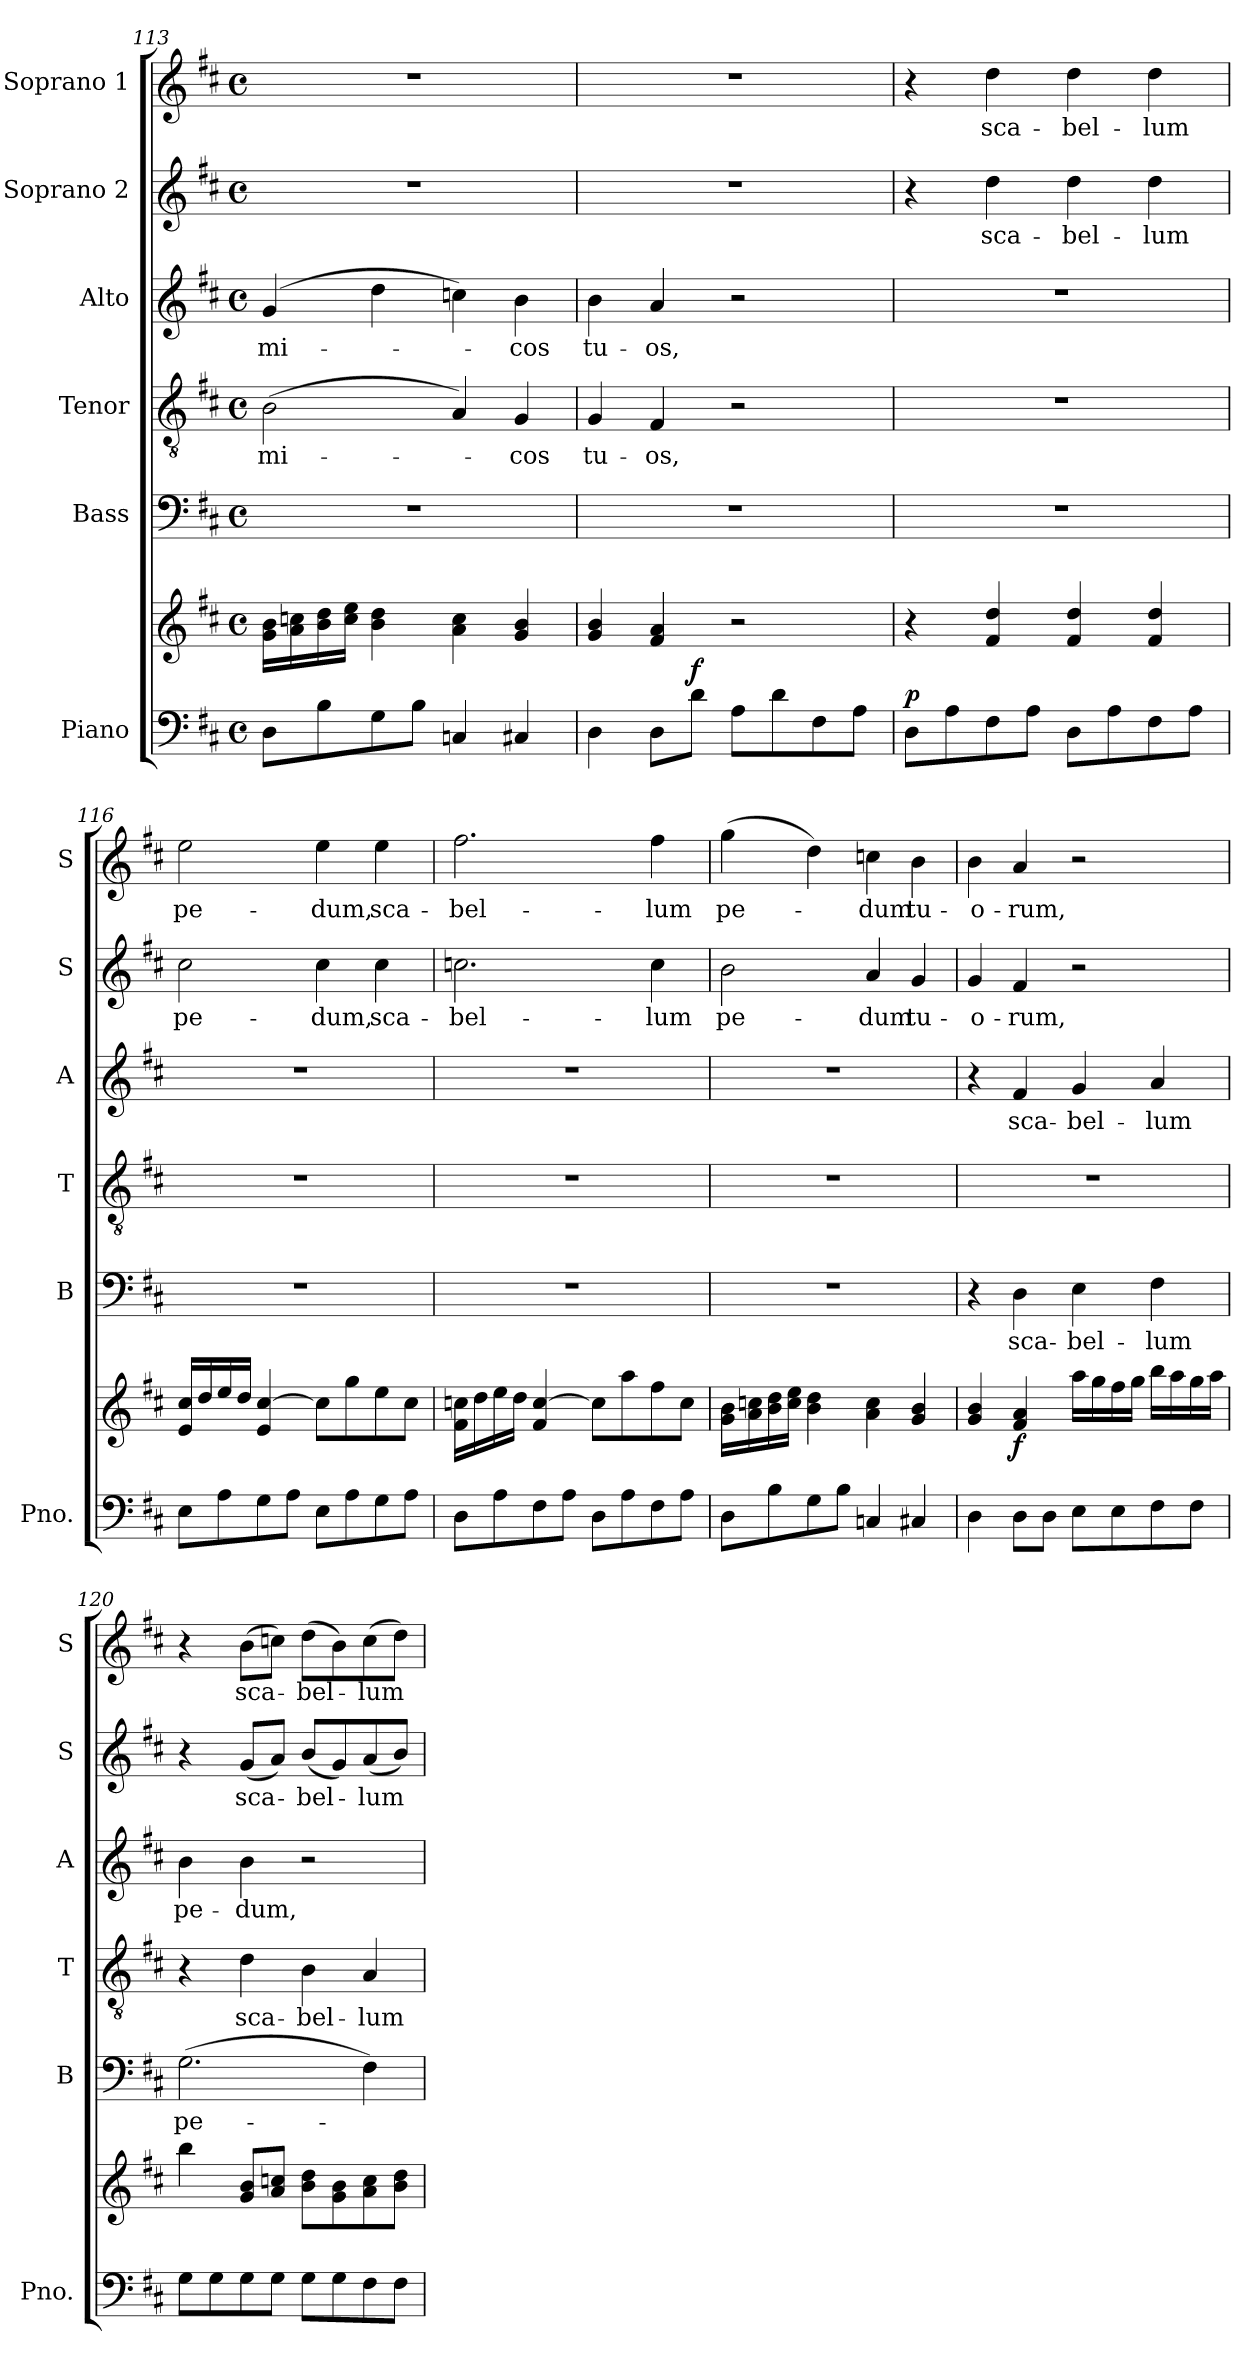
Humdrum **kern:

**kern	**kern	**dynam	**kern	**text	**kern	**text	**kern	**text	**kern	**text	**kern	**text
*part6	*part6	*part6	*part5	*part5	*part4	*part4	*part3	*part3	*part2	*part2	*part1	*part1
*staff7	*staff6	*staff6/7	*staff5	*staff5	*staff4	*staff4	*staff3	*staff3	*staff2	*staff2	*staff1	*staff1
*I"Piano	*	*	*I"Bass	*	*I"Tenor	*	*I"Alto	*	*I"Soprano 2	*	*I"Soprano 1	*
*I'Pno.	*	*	*I'B	*	*I'T	*	*I'A	*	*I'S	*	*I'S	*
*clefF4	*clefG2	*	*clefF4	*	*clefGv2	*	*clefG2	*	*clefG2	*	*clefG2	*
*k[f#c#]	*k[f#c#]	*	*k[f#c#]	*	*k[f#c#]	*	*k[f#c#]	*	*k[f#c#]	*	*k[f#c#]	*
*D:	*D:	*	*D:	*	*D:	*	*D:	*	*D:	*	*D:	*
*M4/4	*M4/4	*	*M4/4	*	*M4/4	*	*M4/4	*	*M4/4	*	*M4/4	*
*met(c)	*met(c)	*	*met(c)	*	*met(c)	*	*met(c)	*	*met(c)	*	*met(c)	*
=113	=113	=113	=113	=113	=113	=113	=113	=113	=113	=113	=113	=113
!	!	!	!	!	!	!LO:LY:b	!	!LO:LY:b	!	!	!	!
8D\L	16g\ 16b\LL	.	1r	.	(2B\	-mi-	(4g/	-mi-	1r	.	1r	.
.	16a\ 16ccn\	.	.	.	.	.	.	.	.	.	.	.
8B\	16b\ 16dd\	.	.	.	.	.	.	.	.	.	.	.
.	16cc\ 16ee\JJ	.	.	.	.	.	.	.	.	.	.	.
8G\	4b\ 4dd\	.	.	.	.	.	4dd\	.	.	.	.	.
8B\J	.	.	.	.	.	.	.	.	.	.	.	.
4Cn/	4a\ 4cc\	.	.	.	4A/)	.	4ccn\)	.	.	.	.	.
!	!	!	!	!	!	!LO:LY:b	!	!LO:LY:b	!	!	!	!
4C#X/	4g/ 4b/	.	.	.	4G/	-cos	4b\	-cos	.	.	.	.
=114	=114	=114	=114	=114	=114	=114	=114	=114	=114	=114	=114	=114
!	!	!	!	!	!	!LO:LY:b	!	!LO:LY:b	!	!	!	!
4D\	4g/ 4b/	.	1r	.	4G/	tu-	4b\	tu-	1r	.	1r	.
!	!	!	!	!	!	!LO:LY:b	!	!LO:LY:b	!	!	!	!
8D\L	4f#/ 4a/	.	.	.	4F#/	-os,	4a/	-os,	.	.	.	.
!	!	!LO:DY:a=2	!	!	!	!	!	!	!	!	!	!
8d\J	.	f	.	.	.	.	.	.	.	.	.	.
8A\L	2r	.	.	.	2r	.	2r	.	.	.	.	.
8d\	.	.	.	.	.	.	.	.	.	.	.	.
8F#\	.	.	.	.	.	.	.	.	.	.	.	.
8A\J	.	.	.	.	.	.	.	.	.	.	.	.
!!LO:LB:g=z
=115	=115	=115	=115	=115	=115	=115	=115	=115	=115	=115	=115	=115
!	!	!LO:DY:a=2	!	!	!	!	!	!	!	!	!	!
8D\L	4r	p	1r	.	1r	.	1r	.	4r	.	4r	.
8A\	.	.	.	.	.	.	.	.	.	.	.	.
!	!	!	!	!	!	!	!	!	!	!LO:LY:b	!	!LO:LY:b
8F#\	4f#/ 4dd/	.	.	.	.	.	.	.	4dd\	sca-	4dd\	sca-
8A\J	.	.	.	.	.	.	.	.	.	.	.	.
!	!	!	!	!	!	!	!	!	!	!LO:LY:b	!	!LO:LY:b
8D\L	4f#/ 4dd/	.	.	.	.	.	.	.	4dd\	-bel-	4dd\	-bel-
8A\	.	.	.	.	.	.	.	.	.	.	.	.
!	!	!	!	!	!	!	!	!	!	!LO:LY:b	!	!LO:LY:b
8F#\	4f#/ 4dd/	.	.	.	.	.	.	.	4dd\	-lum	4dd\	-lum
8A\J	.	.	.	.	.	.	.	.	.	.	.	.
=116	=116	=116	=116	=116	=116	=116	=116	=116	=116	=116	=116	=116
!	!	!	!	!	!	!	!	!	!	!LO:LY:b	!	!LO:LY:b
8E\L	16e/ 16cc#/LL	.	1r	.	1r	.	1r	.	2cc#\	pe-	2ee\	pe-
.	16dd/	.	.	.	.	.	.	.	.	.	.	.
8A\	16ee/	.	.	.	.	.	.	.	.	.	.	.
.	16dd/JJ	.	.	.	.	.	.	.	.	.	.	.
8G\	4e/ [4cc#/	.	.	.	.	.	.	.	.	.	.	.
8A\J	.	.	.	.	.	.	.	.	.	.	.	.
!	!	!	!	!	!	!	!	!	!	!LO:LY:b	!	!LO:LY:b
8E\L	8cc#\L]	.	.	.	.	.	.	.	4cc#\	-dum,	4ee\	-dum,
8A\	8gg\	.	.	.	.	.	.	.	.	.	.	.
!	!	!	!	!	!	!	!	!	!	!LO:LY:b	!	!LO:LY:b
8G\	8ee\	.	.	.	.	.	.	.	4cc#\	sca-	4ee\	sca-
8A\J	8cc#\J	.	.	.	.	.	.	.	.	.	.	.
=117	=117	=117	=117	=117	=117	=117	=117	=117	=117	=117	=117	=117
!	!	!	!	!	!	!	!	!	!	!LO:LY:b	!	!LO:LY:b
8D\L	16f#\ 16ccn\LL	.	1r	.	1r	.	1r	.	2.ccn\	-bel-	2.ff#\	-bel-
.	16dd\	.	.	.	.	.	.	.	.	.	.	.
8A\	16ee\	.	.	.	.	.	.	.	.	.	.	.
.	16dd\JJ	.	.	.	.	.	.	.	.	.	.	.
8F#\	4f#/ [4cc/	.	.	.	.	.	.	.	.	.	.	.
8A\J	.	.	.	.	.	.	.	.	.	.	.	.
8D\L	8cc\L]	.	.	.	.	.	.	.	.	.	.	.
8A\	8aa\	.	.	.	.	.	.	.	.	.	.	.
!	!	!	!	!	!	!	!	!	!	!LO:LY:b	!	!LO:LY:b
8F#\	8ff#\	.	.	.	.	.	.	.	4cc\	-lum	4ff#\	-lum
8A\J	8cc\J	.	.	.	.	.	.	.	.	.	.	.
!!LO:PB:g=z
=118	=118	=118	=118	=118	=118	=118	=118	=118	=118	=118	=118	=118
!	!	!	!	!	!	!	!	!	!	!LO:LY:b	!	!LO:LY:b
8D\L	16g\ 16b\LL	.	1r	.	1r	.	1r	.	2b\	pe-	(4gg\	pe-
.	16a\ 16ccn\	.	.	.	.	.	.	.	.	.	.	.
8B\	16b\ 16dd\	.	.	.	.	.	.	.	.	.	.	.
.	16cc\ 16ee\JJ	.	.	.	.	.	.	.	.	.	.	.
8G\	4b\ 4dd\	.	.	.	.	.	.	.	.	.	4dd\)	.
8B\J	.	.	.	.	.	.	.	.	.	.	.	.
!	!	!	!	!	!	!	!	!	!	!LO:LY:b	!	!LO:LY:b
4Cn/	4a\ 4cc\	.	.	.	.	.	.	.	4a/	-dum	4ccn\	-dum
!	!	!	!	!	!	!	!	!	!	!LO:LY:b	!	!LO:LY:b
4C#X/	4g/ 4b/	.	.	.	.	.	.	.	4g/	tu-	4b\	tu-
=119	=119	=119	=119	=119	=119	=119	=119	=119	=119	=119	=119	=119
!	!	!	!	!	!	!	!	!	!	!LO:LY:b	!	!LO:LY:b
4D\	4g/ 4b/	.	4r	.	1r	.	4r	.	4g/	-o-	4b\	-o-
!	!	!LO:DY:b	!	!LO:LY:b	!	!	!	!LO:LY:b	!	!LO:LY:b	!	!LO:LY:b
8D\L	4f#/ 4a/	f	4D\	sca-	.	.	4f#/	sca-	4f#/	-rum,	4a/	-rum,
8D\J	.	.	.	.	.	.	.	.	.	.	.	.
!	!	!	!	!LO:LY:b	!	!	!	!LO:LY:b	!	!	!	!
8E\L	16aa\LL	.	4E\	-bel-	.	.	4g/	-bel-	2r	.	2r	.
.	16gg\	.	.	.	.	.	.	.	.	.	.	.
8E\	16ff#\	.	.	.	.	.	.	.	.	.	.	.
.	16gg\JJ	.	.	.	.	.	.	.	.	.	.	.
!	!	!	!	!LO:LY:b	!	!	!	!LO:LY:b	!	!	!	!
8F#\	16bb\LL	.	4F#\	-lum	.	.	4a/	-lum	.	.	.	.
.	16aa\	.	.	.	.	.	.	.	.	.	.	.
8F#\J	16gg\	.	.	.	.	.	.	.	.	.	.	.
.	16aa\JJ	.	.	.	.	.	.	.	.	.	.	.
=120	=120	=120	=120	=120	=120	=120	=120	=120	=120	=120	=120	=120
!	!	!	!	!LO:LY:b	!	!	!	!LO:LY:b	!	!	!	!
8G\L	4bb\	.	(2.G\	pe-	4r	.	4b\	pe-	4r	.	4r	.
8G\	.	.	.	.	.	.	.	.	.	.	.	.
!	!	!	!	!	!	!LO:LY:b	!	!LO:LY:b	!	!LO:LY:b	!	!LO:LY:b
8G\	8g/ 8b/L	.	.	.	4d\	sca-	4b\	-dum,	(<8g/L	sca-	(8b\L	sca-
8G\J	8a/ 8ccn/J	.	.	.	.	.	.	.	8a/J)	.	8ccn\J)	.
!	!	!	!	!	!	!LO:LY:b	!	!	!	!LO:LY:b	!	!LO:LY:b
8G\L	8b\ 8dd\L	.	.	.	4B\	-bel-	2r	.	(<8b/L	-bel-	(8dd\L	-bel-
8G\	8g\ 8b\	.	.	.	.	.	.	.	8g/)	.	8b\)	.
!	!	!	!	!	!	!LO:LY:b	!	!	!	!LO:LY:b	!	!LO:LY:b
8F#\	8a\ 8cc\	.	4F#\)	.	4A/	-lum	.	.	(<8a/	-lum	(8cc\	-lum
8F#\J	8b\ 8dd\J	.	.	.	.	.	.	.	8b/J)	.	8dd\J)	.
=	=	=	=	=	=	=	=	=	=	=	=	=
*-	*-	*-	*-	*-	*-	*-	*-	*-	*-	*-	*-	*-
